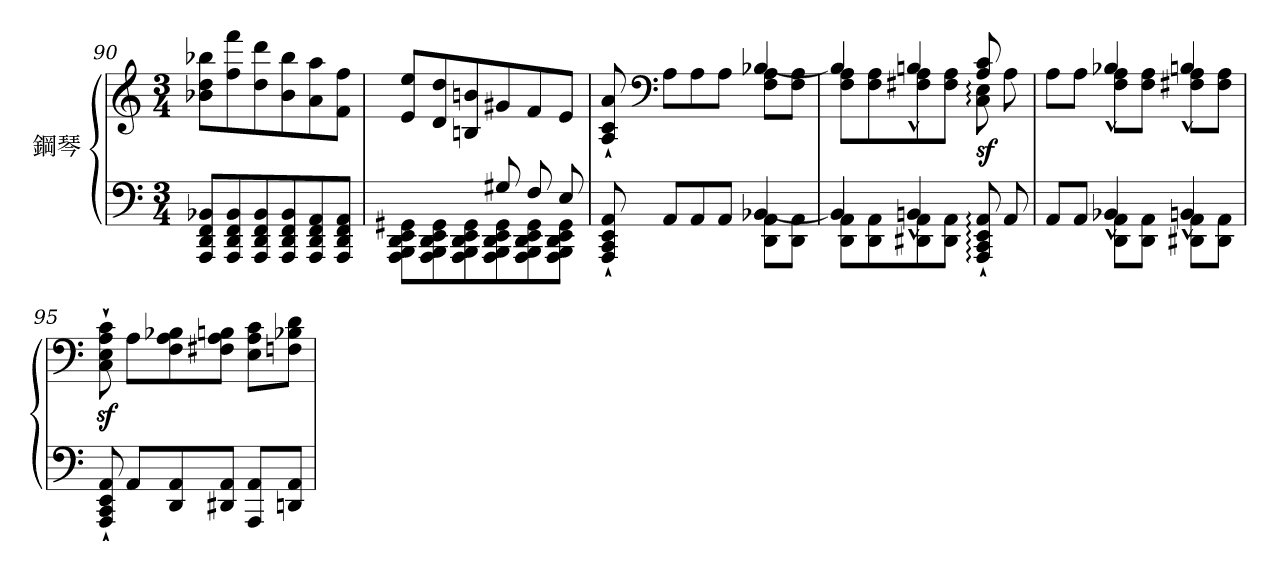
**kern	**kern	**dynam
*part1	*part1	*part1
*staff2	*staff1	*staff1/2
*I"鋼琴	*	*
!!LO:LB:g=z
*clefF4	*clefG2	*
*k[]	*k[]	*
*M3/4	*M3/4	*
=90	=90	=90
8AAA/ 8DD/ 8FF/ 8BB-X/L	8b-X\ 8dd\ 8bb-X\L	.
8AAA/ 8DD/ 8FF/ 8BB-/	8ff\ 8fff\	.
8AAA/ 8DD/ 8FF/ 8BB-/	8dd\ 8ddd\	.
8AAA/ 8DD/ 8FF/ 8BB-/	8b-\ 8bb-\	.
8AAA/ 8DD/ 8FF/ 8AA/	8a\ 8aa\	.
8AAA/ 8DD/ 8FF/ 8AA/J	8f\ 8ff\J	.
=91	=91	=91
*^	*	*
4.ryy	8AAA\ 8BBB\ 8DD\ 8EE\ 8GG#X\L	8e/ 8ee/L	.
.	8AAA\ 8BBB\ 8DD\ 8EE\ 8GG#\	8d/ 8dd/	.
.	8AAA\ 8BBB\ 8DD\ 8EE\ 8GG#\	8Bn/ 8bn/	.
8G#X	8AAA\ 8BBB\ 8DD\ 8EE\ 8GG#\	8g#X/	.
8F	8AAA\ 8BBB\ 8DD\ 8EE\ 8GG#\	8f/	.
8E	8AAA\ 8BBB\ 8DD\ 8EE\ 8GG#\J	8e/J	.
=92	=92	=92	=92
*	*	*^	*
8AAA/` 8CC/` 8EE/` 8AA/`	2ryy	8A/` 8c/` 8a/`	2ryy	.
*	*	*clefF4	*	*
8AA/L	.	8A\L	.	.
8AA/	.	8A\	.	.
8AA/J	.	8A\J	.	.
8DD\ 8AA\L	[4BB-X/	8F\ 8A\L	[4B-X/	.
8DD\ 8AA\J	.	8F\ 8A\J	.	.
=93	=93	=93	=93	=93
8DD\ 8AA\L	4BB-/]	8F\ 8A\L	4B-/]	.
8DD\ 8AA\	.	8F\ 8A\	.	.
8DD#X\ 8AA\	4BBn^^/	8F#X\ 8A\	4Bn^^/	.
8DD#\ 8AA\J	.	8F#\ 8A\J	.	.
!	!	!	!	!LO:DY:b
8AAA/:` 8CC/:` 8EE/:` 8AA/:`	4ryy	8C\: 8E\:	8A/ 8c/	sf
8AA/	.	8A\	8ryy	.
!!LO:PB:g=z	!!
=94	=94	=94	=94	=94
8AA/L	4ryy	8A\L	4ryy	.
8AA/J	.	8A\J	.	.
8DD\ 8AA\L	4BB-X^^/	8F\ 8A\L	4B-X^^/	.
8DD\ 8AA\J	.	8F\ 8A\J	.	.
8DD#X\ 8AA\L	4BBn^^/	8F#X\ 8A\L	4Bn^^/	.
8DD#\ 8AA\J	.	8F#\ 8A\J	.	.
*v	*v	*	*	*
*	*v	*v	*
=95	=95	=95
8AAA/` 8CC/` 8EE/` 8AA/`	8C\z<` 8E\z<` 8A\z<` 8c\z<`	.
8AA/L	8A\L	.
8DD/ 8AA/	8F\ 8A\ 8B-X\	.
8DD#X/ 8AA/J	8F#X\ 8A\ 8Bn\J	.
8AAA/ 8AA/L	8E\ 8A\ 8c\L	.
8DDn/ 8AA/J	8Fn\ 8B-X\ 8d\J	.
=	=	=
*-	*-	*-
